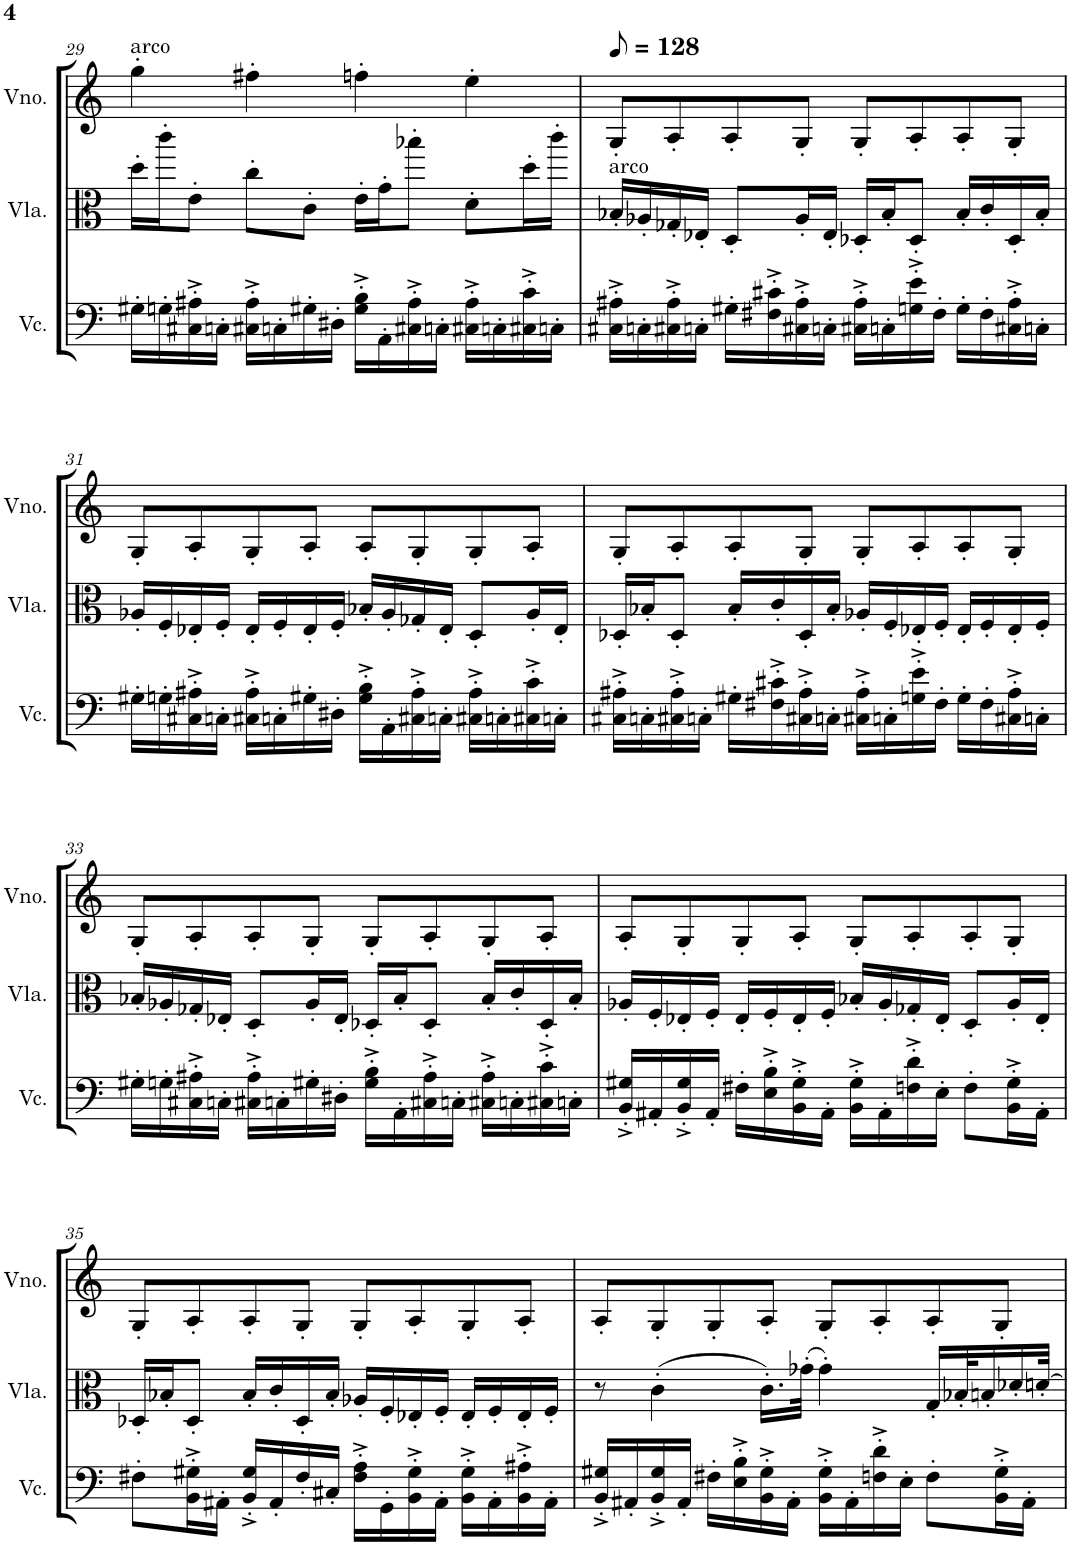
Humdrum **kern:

**kern	**kern	**kern
*part3	*part2	*part1
*staff3	*staff2	*staff1
*I"Violoncelo	*I"Viola	*I"Violino
*I'Vc.	*I'Vla.	*I'Vno.
!!LO:PB:g=z
*clefF4	*clefC3	*clefG2
*k[]	*k[]	*k[]
*M4/4	*M4/4	*M4/4
=29	=29	=29
!	!	!LO:TX:a:t=arco
16G#X'\LL	16dd'\LL	4gg'\
16Gn'\	16ccc'\J	.
16C#X\'^ 16A#X\'^	8e'\J	.
16Cn'\JJ	.	.
16C#X\'^ 16A#\'^LL	8cc'\L	4ff#X'\
16Cn'\	.	.
16G#X'\	8c'\J	.
16D#X'\JJ	.	.
16G#\'^ 16B\'^LL	16e'\LL	4ffn'\
16AA'\	16g'\J	.
16C#X\'^ 16A#\'^	8bb-X'\J	.
16Cn'\JJ	.	.
16C#X\'^ 16A#\'^LL	8d'\L	4ee'\
16Cn'\	.	.
16C#X\'^ 16c\'^	16dd'\L	.
16Cn'\JJ	16ccc'\JJ	.
=30	=30	=30
*	*	*MM64
!	!LO:TX:a:t=arco	!
16C#X\'^ 16A#X\'^LL	16B-X'/LL	8G'/L
16Cn'\	16A-X'/	.
16C#X\'^ 16A#\'^	16G-X'/	8A'/
16Cn'\JJ	16E-X'/JJ	.
16G#X'\LL	8D'/L	8A'/
16F#X\'^ 16c#X\'^	.	.
16C#X\'^ 16A#\'^	16A-'/L	8G'/J
16Cn'\JJ	16E-'/JJ	.
16C#X\'^ 16A#\'^LL	16D-X'/LL	8G'/L
16Cn'\	16B-'/J	.
16Gn\'^ 16e\'^	8D-'/J	8A'/
16F#'\JJ	.	.
16G'\LL	16B-'/LL	8A'/
16F#'\	16c'/	.
16C#X\'^ 16A#\'^	16D-'/	8G'/J
16Cn'\JJ	16B-'/JJ	.
!!LO:LB:g=z
=31	=31	=31
16G#X'\LL	16A-X'/LL	8G'/L
16Gn'\	16F'/	.
16C#X\'^ 16A#X\'^	16E-X'/	8A'/
16Cn'\JJ	16F'/JJ	.
16C#X\'^ 16A#\'^LL	16E-'/LL	8G'/
16Cn'\	16F'/	.
16G#X'\	16E-'/	8A'/J
16D#X'\JJ	16F'/JJ	.
16G#\'^ 16B\'^LL	16B-X'/LL	8A'/L
16AA'\	16A-'/	.
16C#X\'^ 16A#\'^	16G-X'/	8G'/
16Cn'\JJ	16E-'/JJ	.
16C#X\'^ 16A#\'^LL	8D'/L	8G'/
16Cn'\	.	.
16C#X\'^ 16c\'^	16A-'/L	8A'/J
16Cn'\JJ	16E-'/JJ	.
=32	=32	=32
16C#X\'^ 16A#X\'^LL	16D-X'/LL	8G'/L
16Cn'\	16B-X'/J	.
16C#X\'^ 16A#\'^	8D-'/J	8A'/
16Cn'\JJ	.	.
16G#X'\LL	16B-'/LL	8A'/
16F#X\'^ 16c#X\'^	16c'/	.
16C#X\'^ 16A#\'^	16D-'/	8G'/J
16Cn'\JJ	16B-'/JJ	.
16C#X\'^ 16A#\'^LL	16A-X'/LL	8G'/L
16Cn'\	16F'/	.
16Gn\'^ 16e\'^	16E-X'/	8A'/
16F#'\JJ	16F'/JJ	.
16G'\LL	16E-'/LL	8A'/
16F#'\	16F'/	.
16C#X\'^ 16A#\'^	16E-'/	8G'/J
16Cn'\JJ	16F'/JJ	.
!!LO:LB:g=z
=33	=33	=33
16G#X'\LL	16B-X'/LL	8G'/L
16Gn'\	16A-X'/	.
16C#X\'^ 16A#X\'^	16G-X'/	8A'/
16Cn'\JJ	16E-X'/JJ	.
16C#X\'^ 16A#\'^LL	8D'/L	8A'/
16Cn'\	.	.
16G#X'\	16A-'/L	8G'/J
16D#X'\JJ	16E-'/JJ	.
16G#\'^ 16B\'^LL	16D-X'/LL	8G'/L
16AA'\	16B-'/J	.
16C#X\'^ 16A#\'^	8D-'/J	8A'/
16Cn'\JJ	.	.
16C#X\'^ 16A#\'^LL	16B-'/LL	8G'/
16Cn'\	16c'/	.
16C#X\'^ 16c\'^	16D-'/	8A'/J
16Cn'\JJ	16B-'/JJ	.
=34	=34	=34
16BB/'^ 16G#X/'^LL	16A-X'/LL	8A'/L
16AA#X'/	16F'/	.
16BB/'^ 16G#/'^	16E-X'/	8G'/
16AA#'/JJ	16F'/JJ	.
16F#X'\LL	16E-'/LL	8G'/
16E\'^ 16B\'^	16F'/	.
16BB\'^ 16G#\'^	16E-'/	8A'/J
16AA#'\JJ	16F'/JJ	.
16BB\'^ 16G#\'^LL	16B-X'/LL	8G'/L
16AA#'\	16A-'/	.
16Fn\'^ 16d\'^	16G-X'/	8A'/
16E'\JJ	16E-'/JJ	.
8F'\L	8D'/L	8A'/
16BB\'^ 16G#\'^L	16A-'/L	8G'/J
16AA#'\JJ	16E-'/JJ	.
!!LO:LB:g=z
=35	=35	=35
8F#X'\L	16D-X'/LL	8G'/L
.	16B-X'/J	.
16BB\'^ 16G#X\'^L	8D-'/J	8A'/
16AA#X'\JJ	.	.
16BB/'^ 16G#/'^LL	16B-'/LL	8A'/
16AA#'/	16c'/	.
16F#'/	16D-'/	8G'/J
16C#X'/JJ	16B-'/JJ	.
16F#\'^ 16A\'^LL	16A-X'/LL	8G'/L
16GG'\	16F'/	.
16BB\'^ 16G#\'^	16E-X'/	8A'/
16AA#'\JJ	16F'/JJ	.
16BB\'^ 16G#\'^LL	16E-'/LL	8G'/
16AA#'\	16F'/	.
16BB\'^ 16A#X\'^	16E-'/	8A'/J
16AA#'\JJ	16F'/JJ	.
=36	=36	=36
16BB/'^ 16G#X/'^LL	8r	8A'/L
16AA#X'/	.	.
16BB/'^ 16G#/'^	(4c'\	8G'/
16AA#'/JJ	.	.
16F#X'\LL	.	8G'/
16E\'^ 16B\'^	.	.
16BB\'^ 16G#\'^	16.c'\LL)	8A'/J
16AA#'\JJ	.	.
.	(32g-X'\JJk	.
16BB\'^ 16G#\'^LL	4g-'\)	8G'/L
16AA#'\	.	.
16Fn\'^ 16d\'^	.	8A'/
16E'\JJ	.	.
8F'\L	16G'/LL	8A'/
.	32B-X'/K	.
.	16Bn'/	.
16BB\'^ 16G#\'^L	.	8G'/J
.	16d-X'/	.
16AA#'\JJ	.	.
.	[32dn'/JJk	.
=	=	=
*-	*-	*-
